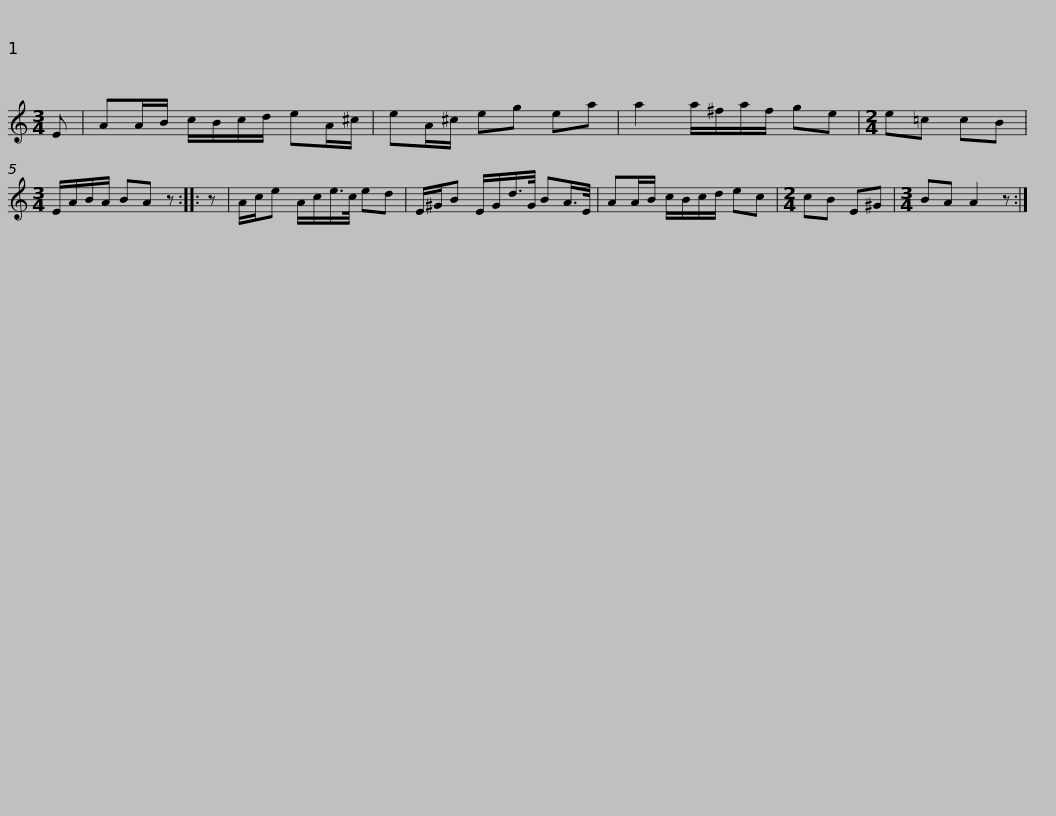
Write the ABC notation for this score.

X:1
L:1/8
M:3/4
I:linebreak $
K:C
V:1 treble
V:1
 E | AA/B/ c/B/c/d/ eA/^c/ | eA/^c/ eg ea | a2 a/^f/a/f/ ge |[M:2/4] e=c cB | %5
[M:3/4] E/A/B/A/ BA z :: z |$ A/c/e A/c/e/>c/ ed | E/^G/B E/G/d/>G/ BA/>E/ | AA/B/ c/B/c/d/ ec | %10
[M:2/4] cB E^G |[M:3/4] BA A2 z :| %12
